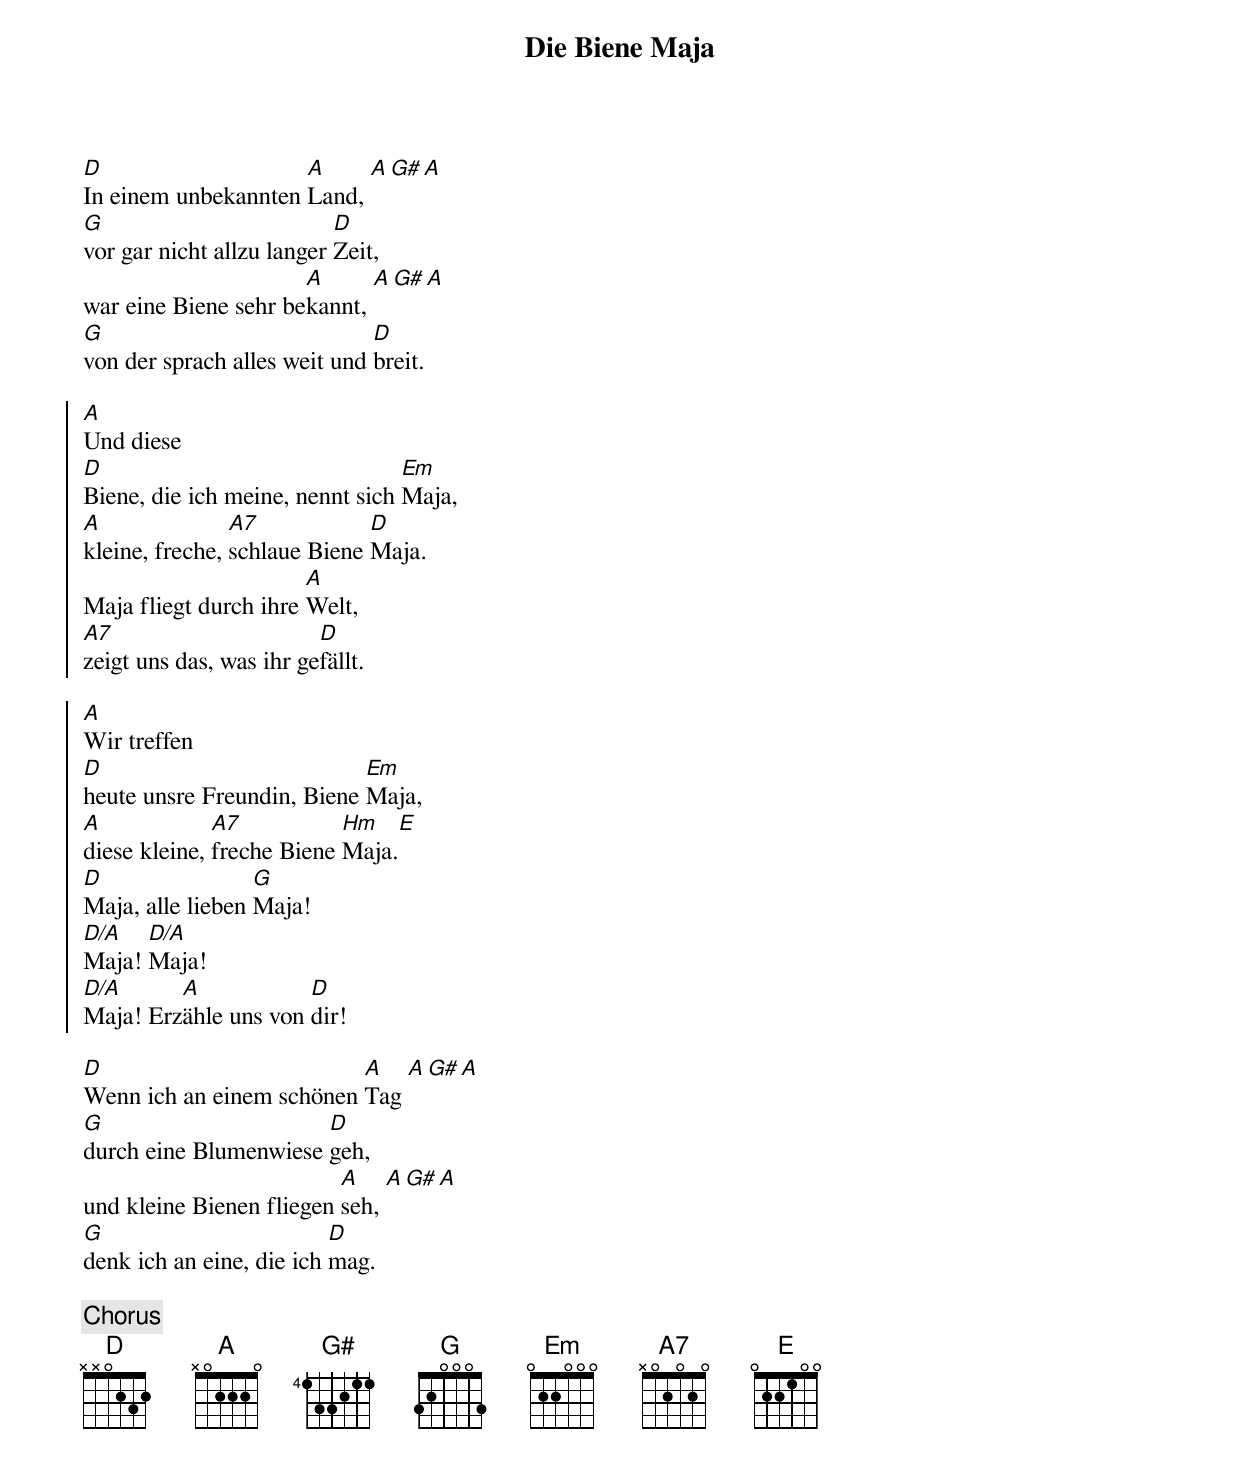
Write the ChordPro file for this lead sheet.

{title: Die Biene Maja}
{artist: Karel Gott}
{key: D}
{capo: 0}
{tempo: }
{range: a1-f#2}
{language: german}
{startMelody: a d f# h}
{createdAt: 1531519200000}
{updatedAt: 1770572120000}
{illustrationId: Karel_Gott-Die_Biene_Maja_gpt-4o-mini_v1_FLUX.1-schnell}
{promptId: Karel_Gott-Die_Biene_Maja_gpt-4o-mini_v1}

{start_of_verse}
[D]In einem unbekannten [A]Land, [A][G#][A]
[G]vor gar nicht allzu langer [D]Zeit,
war eine Biene sehr be[A]kannt, [A][G#][A]
[G]von der sprach alles weit und [D]breit.
{end_of_verse}

{start_of_chorus}
[A]Und diese
[D]Biene, die ich meine, nennt sich [Em]Maja,
[A]kleine, freche, [A7]schlaue Biene [D]Maja.
Maja fliegt durch ihre [A]Welt,
[A7]zeigt uns das, was ihr ge[D]fällt.

[A]Wir treffen
[D]heute unsre Freundin, Biene [Em]Maja,
[A]diese kleine, [A7]freche Biene [Hm]Maja.[E]
[D]Maja, alle lieben [G]Maja!
[D/A]Maja! [D/A]Maja!
[D/A]Maja! Erz[A]ähle uns von [D]dir!
{end_of_chorus}

{start_of_verse}
[D]Wenn ich an einem schönen [A]Tag [A][G#][A]
[G]durch eine Blumenwiese [D]geh,
und kleine Bienen fliegen [A]seh, [A][G#][A]
[G]denk ich an eine, die ich [D]mag.
{end_of_verse}

{chorus}
